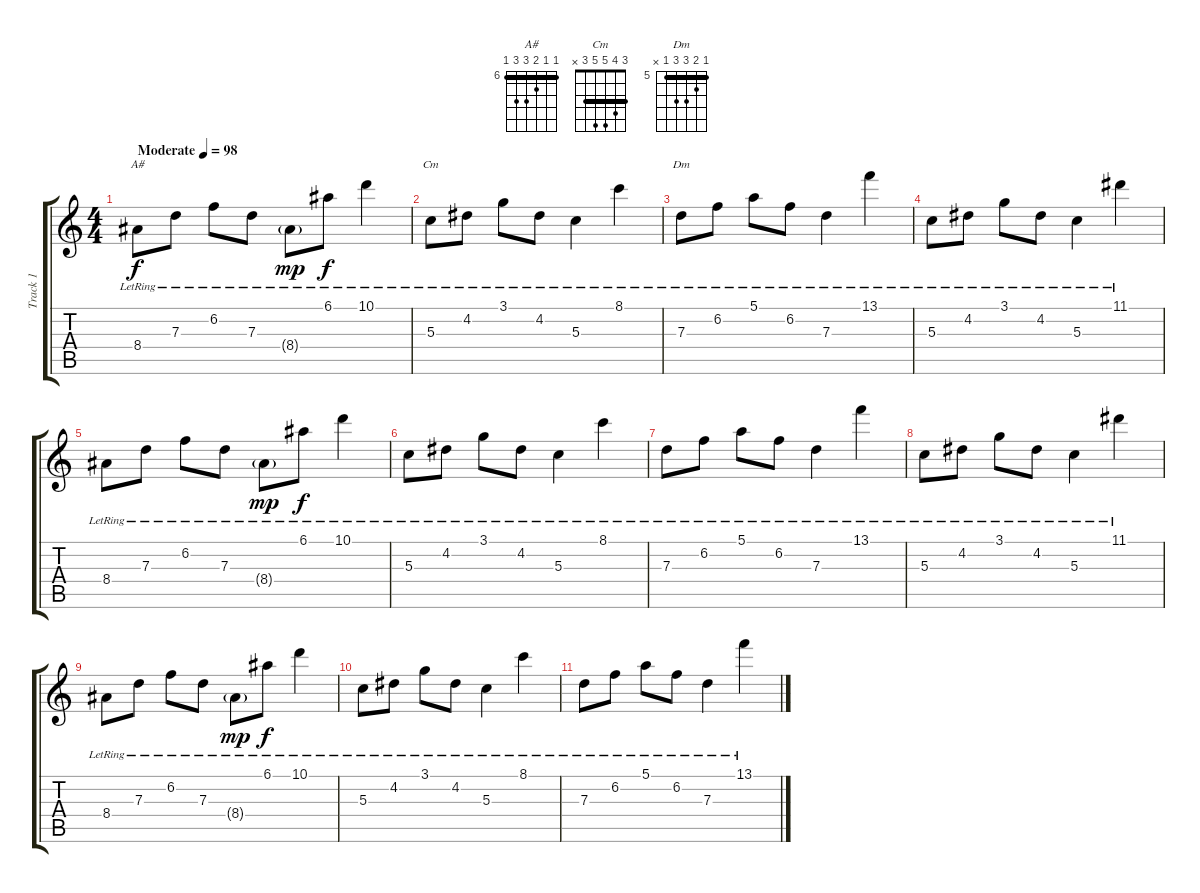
\track ("Track 1" "Track 1") {instrument electricguitarclean}
\staff {score tabs}
\tuning (E4 B3 G3 D3 A2 E2) {hide}
\chord ("A#" 6 6 7 8 8 6) {firstfret 6 barre 6}
\chord ("Cm" 3 4 5 5 3 x) {barre 3}
\chord ("Dm" 5 6 7 7 5 x) {firstfret 5 barre 5}
\ts (4 4)
\tempo (98 "Moderate")
\clef g2
\ks c
8.4{lr}.8{ch "A#" dy f instrument electricguitarclean} 7.3{lr}.8 6.2{lr}.8 7.3{lr}.8 8.4{g lr}.8{dy mp} 6.1{lr}.8{dy f} 10.1{lr}.4 |
5.3{lr}.8{ch "Cm"} 4.2{lr}.8 3.1{lr}.8 4.2{lr}.8 5.3{lr}.4 8.1{lr}.4 |
7.3{lr}.8{ch "Dm"} 6.2{lr}.8 5.1{lr}.8 6.2{lr}.8 7.3{lr}.4 13.1{lr}.4 |
5.3{lr}.8 4.2{lr}.8 3.1{lr}.8 4.2{lr}.8 5.3{lr}.4 11.1{lr}.4 |
8.4{lr}.8 7.3{lr}.8 6.2{lr}.8 7.3{lr}.8 8.4{g lr}.8{dy mp} 6.1{lr}.8{dy f} 10.1{lr}.4 |
5.3{lr}.8 4.2{lr}.8 3.1{lr}.8 4.2{lr}.8 5.3{lr}.4 8.1{lr}.4 |
7.3{lr}.8 6.2{lr}.8 5.1{lr}.8 6.2{lr}.8 7.3{lr}.4 13.1{lr}.4 |
5.3{lr}.8 4.2{lr}.8 3.1{lr}.8 4.2{lr}.8 5.3{lr}.4 11.1{lr}.4 |
8.4{lr}.8 7.3{lr}.8 6.2{lr}.8 7.3{lr}.8 8.4{g lr}.8{dy mp} 6.1{lr}.8{dy f} 10.1{lr}.4 |
5.3{lr}.8 4.2{lr}.8 3.1{lr}.8 4.2{lr}.8 5.3{lr}.4 8.1{lr}.4 |
7.3{lr}.8 6.2{lr}.8 5.1{lr}.8 6.2{lr}.8 7.3{lr}.4 13.1{lr}.4
